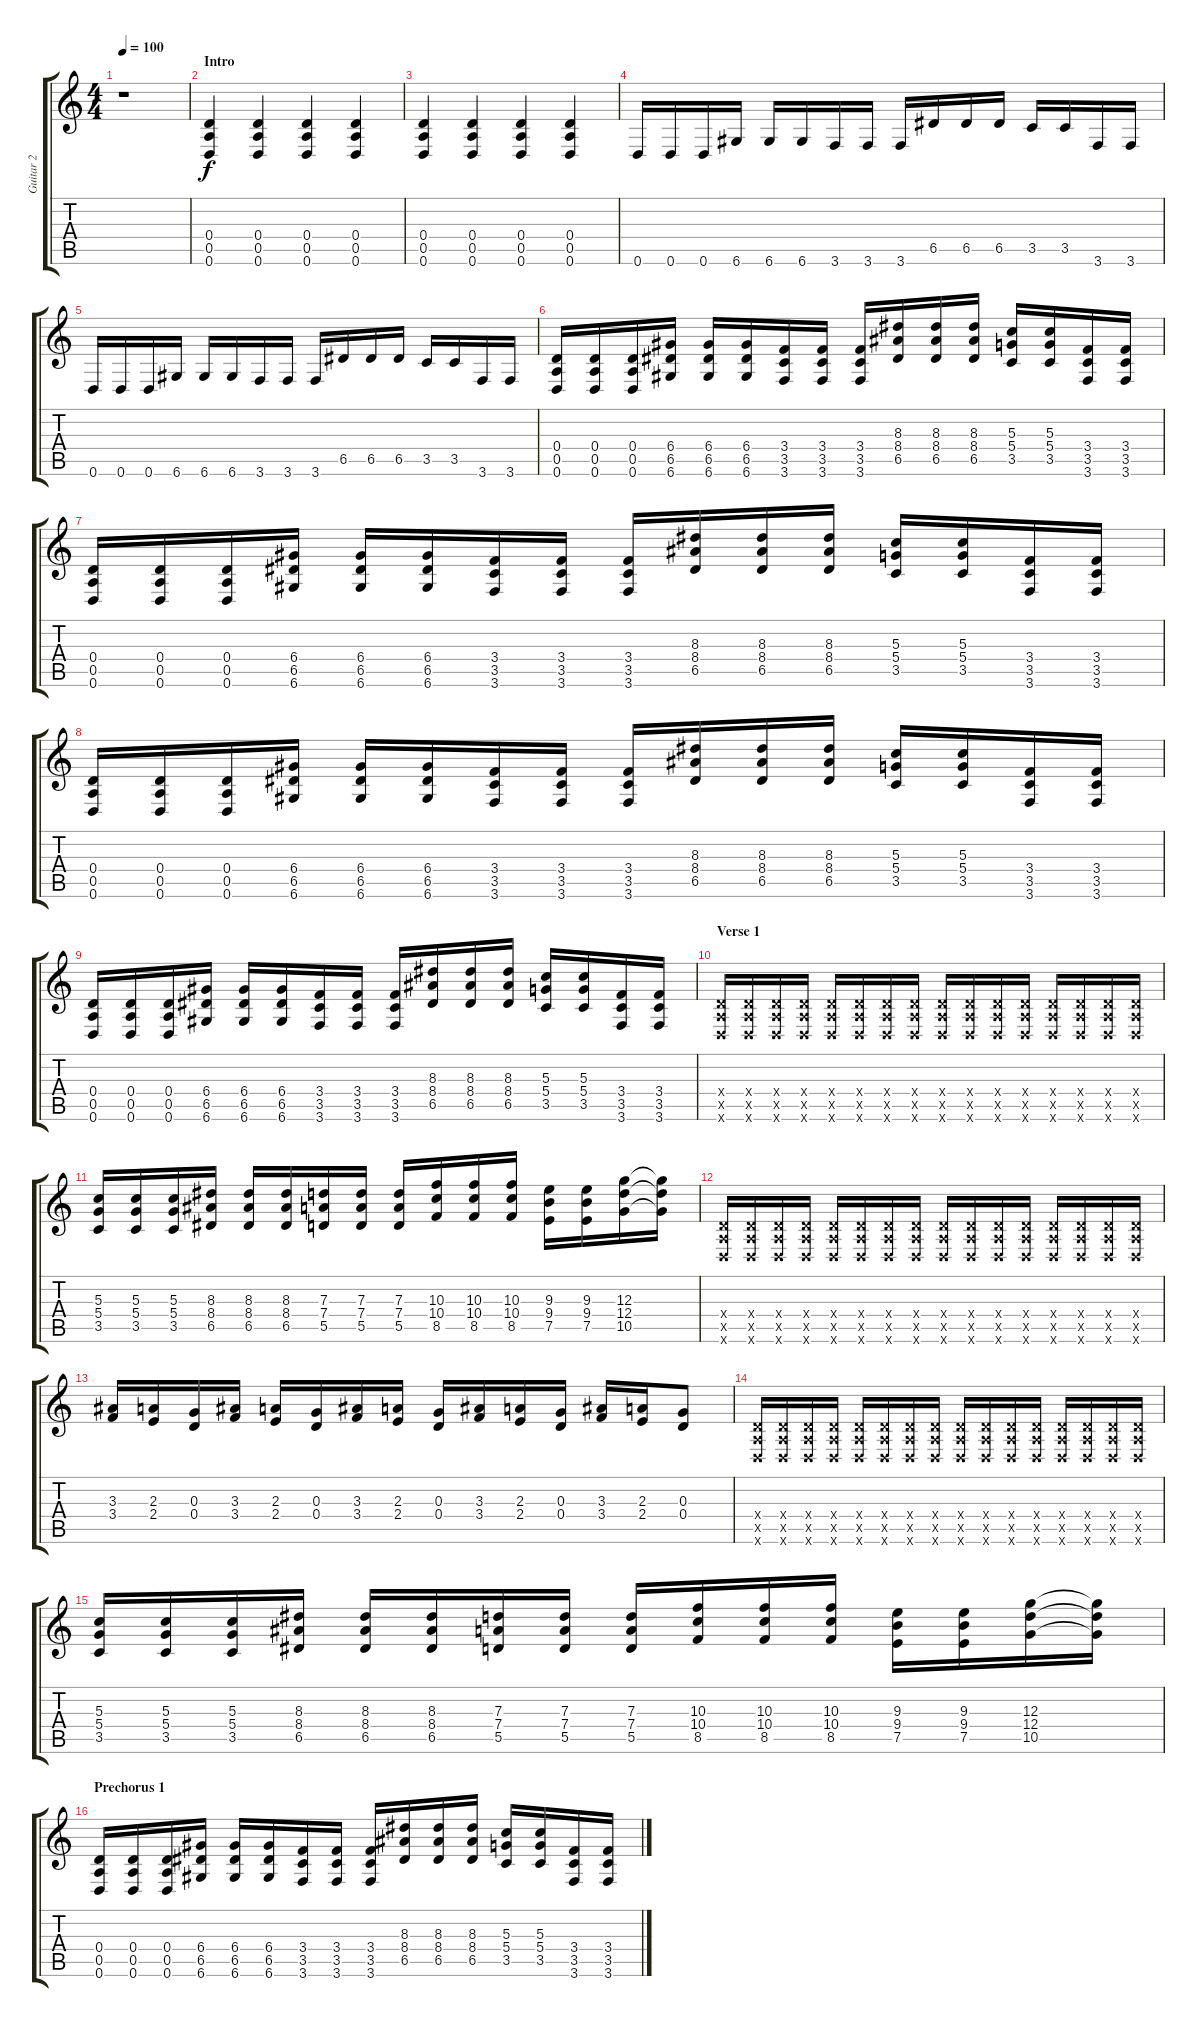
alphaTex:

\track ("Guitar 2" "Guitar 2") {instrument overdrivenguitar}
\staff {score tabs}
\tuning (E4 B3 G3 D3 A2 D2) {hide}
\ts (4 4)
\tempo 100
\clef g2
\ks c
r.1{dy f instrument overdrivenguitar} |
\section ("" "Intro")
(0.4 0.5 0.6).4 (0.4 0.5 0.6).4 (0.4 0.5 0.6).4 (0.4 0.5 0.6).4 |
(0.4 0.5 0.6).4 (0.4 0.5 0.6).4 (0.4 0.5 0.6).4 (0.4 0.5 0.6).4 |
0.6.16 0.6.16 0.6.16 6.6.16 6.6.16 6.6.16 3.6.16 3.6.16 3.6.16 6.5.16 6.5.16 6.5.16 3.5.16 3.5.16 3.6.16 3.6.16 |
0.6.16 0.6.16 0.6.16 6.6.16 6.6.16 6.6.16 3.6.16 3.6.16 3.6.16 6.5.16 6.5.16 6.5.16 3.5.16 3.5.16 3.6.16 3.6.16 |
(0.4 0.5 0.6).16 (0.4 0.5 0.6).16 (0.4 0.5 0.6).16 (6.4 6.5 6.6).16 (6.4 6.5 6.6).16 (6.4 6.5 6.6).16 (3.4 3.5 3.6).16 (3.4 3.5 3.6).16 (3.4 3.5 3.6).16 (8.3 8.4 6.5).16 (8.3 8.4 6.5).16 (8.3 8.4 6.5).16 (5.3 5.4 3.5).16 (5.3 5.4 3.5).16 (3.4 3.5 3.6).16 (3.4 3.5 3.6).16 |
(0.4 0.5 0.6).16 (0.4 0.5 0.6).16 (0.4 0.5 0.6).16 (6.4 6.5 6.6).16 (6.4 6.5 6.6).16 (6.4 6.5 6.6).16 (3.4 3.5 3.6).16 (3.4 3.5 3.6).16 (3.4 3.5 3.6).16 (8.3 8.4 6.5).16 (8.3 8.4 6.5).16 (8.3 8.4 6.5).16 (5.3 5.4 3.5).16 (5.3 5.4 3.5).16 (3.4 3.5 3.6).16 (3.4 3.5 3.6).16 |
(0.4 0.5 0.6).16 (0.4 0.5 0.6).16 (0.4 0.5 0.6).16 (6.4 6.5 6.6).16 (6.4 6.5 6.6).16 (6.4 6.5 6.6).16 (3.4 3.5 3.6).16 (3.4 3.5 3.6).16 (3.4 3.5 3.6).16 (8.3 8.4 6.5).16 (8.3 8.4 6.5).16 (8.3 8.4 6.5).16 (5.3 5.4 3.5).16 (5.3 5.4 3.5).16 (3.4 3.5 3.6).16 (3.4 3.5 3.6).16 |
(0.4 0.5 0.6).16 (0.4 0.5 0.6).16 (0.4 0.5 0.6).16 (6.4 6.5 6.6).16 (6.4 6.5 6.6).16 (6.4 6.5 6.6).16 (3.4 3.5 3.6).16 (3.4 3.5 3.6).16 (3.4 3.5 3.6).16 (8.3 8.4 6.5).16 (8.3 8.4 6.5).16 (8.3 8.4 6.5).16 (5.3 5.4 3.5).16 (5.3 5.4 3.5).16 (3.4 3.5 3.6).16 (3.4 3.5 3.6).16 |
\section ("" "Verse 1")
(0.4{x} 0.5{x} 0.6{x}).16 (0.4{x} 0.5{x} 0.6{x}).16 (0.4{x} 0.5{x} 0.6{x}).16 (0.4{x} 0.5{x} 0.6{x}).16 (0.4{x} 0.5{x} 0.6{x}).16 (0.4{x} 0.5{x} 0.6{x}).16 (0.4{x} 0.5{x} 0.6{x}).16 (0.4{x} 0.5{x} 0.6{x}).16 (0.4{x} 0.5{x} 0.6{x}).16 (0.4{x} 0.5{x} 0.6{x}).16 (0.4{x} 0.5{x} 0.6{x}).16 (0.4{x} 0.5{x} 0.6{x}).16 (0.4{x} 0.5{x} 0.6{x}).16 (0.4{x} 0.5{x} 0.6{x}).16 (0.4{x} 0.5{x} 0.6{x}).16 (0.4{x} 0.5{x} 0.6{x}).16 |
(5.3 5.4 3.5).16 (5.3 5.4 3.5).16 (5.3 5.4 3.5).16 (8.3 8.4 6.5).16 (8.3 8.4 6.5).16 (8.3 8.4 6.5).16 (7.3 7.4 5.5).16 (7.3 7.4 5.5).16 (7.3 7.4 5.5).16 (10.3 10.4 8.5).16 (10.3 10.4 8.5).16 (10.3 10.4 8.5).16 (9.3 9.4 7.5).16 (9.3 9.4 7.5).16 (12.3 12.4 10.5).16 (12.3{t} 12.4{t} 10.5{t}).16 |
(0.4{x} 0.5{x} 0.6{x}).16 (0.4{x} 0.5{x} 0.6{x}).16 (0.4{x} 0.5{x} 0.6{x}).16 (0.4{x} 0.5{x} 0.6{x}).16 (0.4{x} 0.5{x} 0.6{x}).16 (0.4{x} 0.5{x} 0.6{x}).16 (0.4{x} 0.5{x} 0.6{x}).16 (0.4{x} 0.5{x} 0.6{x}).16 (0.4{x} 0.5{x} 0.6{x}).16 (0.4{x} 0.5{x} 0.6{x}).16 (0.4{x} 0.5{x} 0.6{x}).16 (0.4{x} 0.5{x} 0.6{x}).16 (0.4{x} 0.5{x} 0.6{x}).16 (0.4{x} 0.5{x} 0.6{x}).16 (0.4{x} 0.5{x} 0.6{x}).16 (0.4{x} 0.5{x} 0.6{x}).16 |
(3.3 3.4).16 (2.3 2.4).16 (0.3 0.4).16 (3.3 3.4).16 (2.3 2.4).16 (0.3 0.4).16 (3.3 3.4).16 (2.3 2.4).16 (0.3 0.4).16 (3.3 3.4).16 (2.3 2.4).16 (0.3 0.4).16 (3.3 3.4).16 (2.3 2.4).16 (0.3 0.4).8 |
(0.4{x} 0.5{x} 0.6{x}).16 (0.4{x} 0.5{x} 0.6{x}).16 (0.4{x} 0.5{x} 0.6{x}).16 (0.4{x} 0.5{x} 0.6{x}).16 (0.4{x} 0.5{x} 0.6{x}).16 (0.4{x} 0.5{x} 0.6{x}).16 (0.4{x} 0.5{x} 0.6{x}).16 (0.4{x} 0.5{x} 0.6{x}).16 (0.4{x} 0.5{x} 0.6{x}).16 (0.4{x} 0.5{x} 0.6{x}).16 (0.4{x} 0.5{x} 0.6{x}).16 (0.4{x} 0.5{x} 0.6{x}).16 (0.4{x} 0.5{x} 0.6{x}).16 (0.4{x} 0.5{x} 0.6{x}).16 (0.4{x} 0.5{x} 0.6{x}).16 (0.4{x} 0.5{x} 0.6{x}).16 |
(5.3 5.4 3.5).16 (5.3 5.4 3.5).16 (5.3 5.4 3.5).16 (8.3 8.4 6.5).16 (8.3 8.4 6.5).16 (8.3 8.4 6.5).16 (7.3 7.4 5.5).16 (7.3 7.4 5.5).16 (7.3 7.4 5.5).16 (10.3 10.4 8.5).16 (10.3 10.4 8.5).16 (10.3 10.4 8.5).16 (9.3 9.4 7.5).16 (9.3 9.4 7.5).16 (12.3 12.4 10.5).16 (12.3{t} 12.4{t} 10.5{t}).16 |
\section ("" "Prechorus 1")
(0.4 0.5 0.6).16 (0.4 0.5 0.6).16 (0.4 0.5 0.6).16 (6.4 6.5 6.6).16 (6.4 6.5 6.6).16 (6.4 6.5 6.6).16 (3.4 3.5 3.6).16 (3.4 3.5 3.6).16 (3.4 3.5 3.6).16 (8.3 8.4 6.5).16 (8.3 8.4 6.5).16 (8.3 8.4 6.5).16 (5.3 5.4 3.5).16 (5.3 5.4 3.5).16 (3.4 3.5 3.6).16 (3.4 3.5 3.6).16
